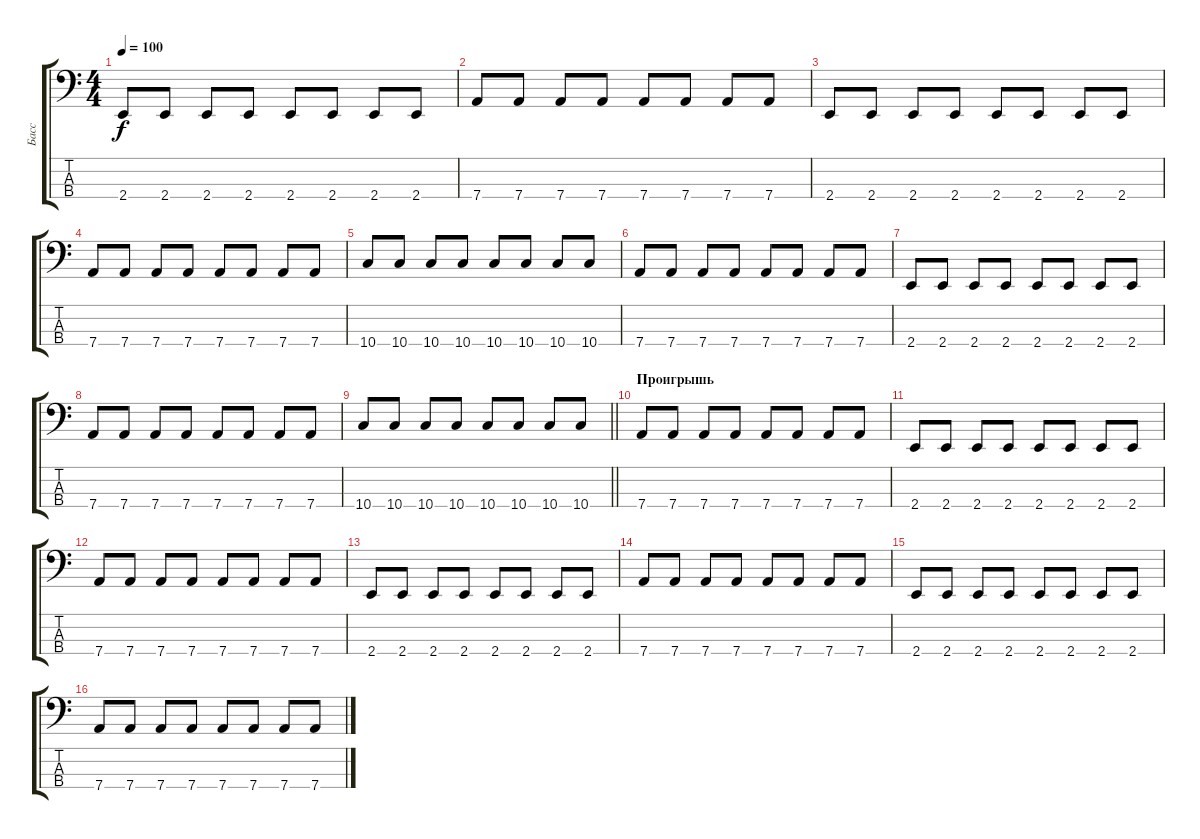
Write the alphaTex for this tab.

\track ("Басс" "Басс") {instrument electricbassfinger}
\staff {score tabs}
\tuning (G2 D2 A1 D1) {hide}
\ts (4 4)
\tempo 100
\clef f4
\ks c
2.4.8{dy f} 2.4.8 2.4.8 2.4.8 2.4.8 2.4.8 2.4.8 2.4.8 |
7.4.8 7.4.8 7.4.8 7.4.8 7.4.8 7.4.8 7.4.8 7.4.8 |
2.4.8 2.4.8 2.4.8 2.4.8 2.4.8 2.4.8 2.4.8 2.4.8 |
7.4.8 7.4.8 7.4.8 7.4.8 7.4.8 7.4.8 7.4.8 7.4.8 |
10.4.8 10.4.8 10.4.8 10.4.8 10.4.8 10.4.8 10.4.8 10.4.8 |
7.4.8 7.4.8 7.4.8 7.4.8 7.4.8 7.4.8 7.4.8 7.4.8 |
2.4.8 2.4.8 2.4.8 2.4.8 2.4.8 2.4.8 2.4.8 2.4.8 |
7.4.8 7.4.8 7.4.8 7.4.8 7.4.8 7.4.8 7.4.8 7.4.8 |
\barLineRight lightlight
10.4.8 10.4.8 10.4.8 10.4.8 10.4.8 10.4.8 10.4.8 10.4.8 |
\section ("" "Проигрышь")
7.4.8 7.4.8 7.4.8 7.4.8 7.4.8 7.4.8 7.4.8 7.4.8 |
2.4.8 2.4.8 2.4.8 2.4.8 2.4.8 2.4.8 2.4.8 2.4.8 |
7.4.8 7.4.8 7.4.8 7.4.8 7.4.8 7.4.8 7.4.8 7.4.8 |
2.4.8 2.4.8 2.4.8 2.4.8 2.4.8 2.4.8 2.4.8 2.4.8 |
7.4.8 7.4.8 7.4.8 7.4.8 7.4.8 7.4.8 7.4.8 7.4.8 |
2.4.8 2.4.8 2.4.8 2.4.8 2.4.8 2.4.8 2.4.8 2.4.8 |
7.4.8 7.4.8 7.4.8 7.4.8 7.4.8 7.4.8 7.4.8 7.4.8
